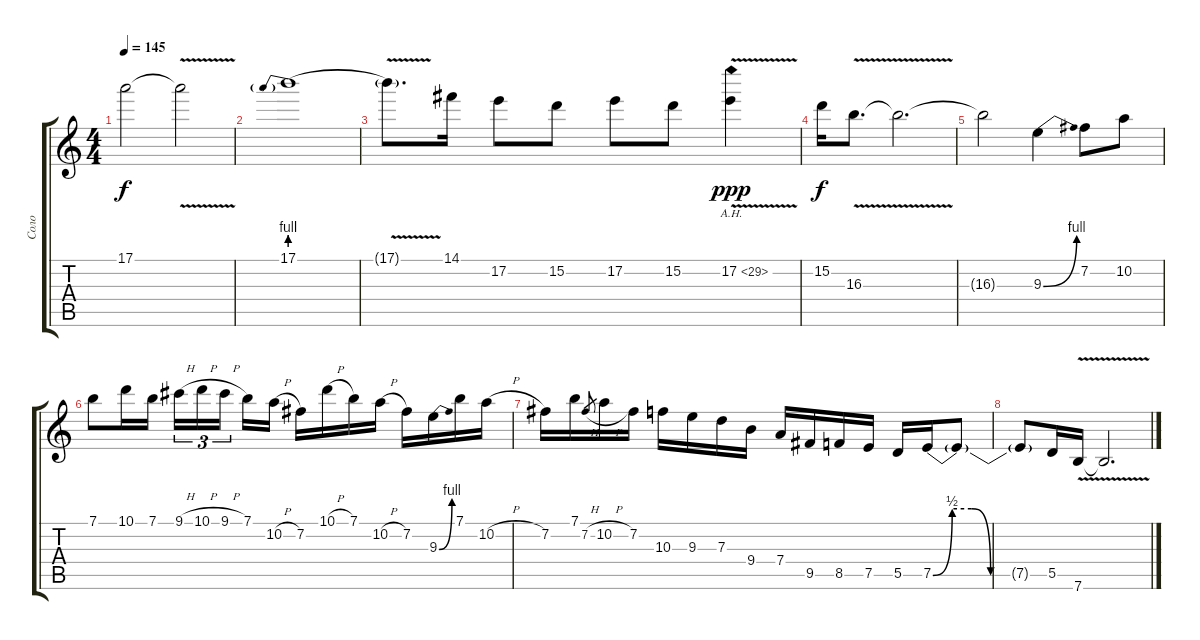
\track ("Соло" "Соло") {instrument distortionguitar}
\staff {score tabs}
\tuning (E4 B3 G3 D3 A2 E2) {hide}
\ts (4 4)
\tempo 145
\clef g2
\ks c
17.1{t}.2{dy f} 17.1{v t}.2 |
17.1{be (prebend 0 4 60 4)}.1 |
17.1{v t}.8{d} 14.1.16 17.2.8 15.2.8 17.2.8 15.2.8 17.2{ah 12 v}.4{dy ppp} |
15.2.16{dy f} 16.3{v}.8{d} 16.3{t}.2{d} |
16.3{t}.2 9.3{be (bend 0 0 60 4)}.4 7.2.8 10.2.8 |
7.1.8 10.1.16 7.1.16 9.1{h}.16{tu (3 2)} 10.1{h}.16{tu (3 2)} 9.1{h}.16{tu (3 2) beam splitsecondary} 7.1.16 10.2{h}.16 7.2.16 10.1{h}.16 7.1.16 10.2{h}.16 7.2.16 9.3{be (bend 0 0 60 4)}.16 7.1.16 10.2{h}.16 |
7.2.16 7.1.16 7.2{h}.8{gr} 10.2{h}.16 7.2.16 10.3.16 9.3.16 7.3.16 9.4.16 7.4.16 9.5.16 8.5.16 7.5.16 5.5.16 7.5{be (custom 0 0 10 2 20 2 30 0 60 0)}.16 7.5{t}.8 |
7.5{t}.8 5.5.16 7.6{v}.16 7.6{t}.2{d}
